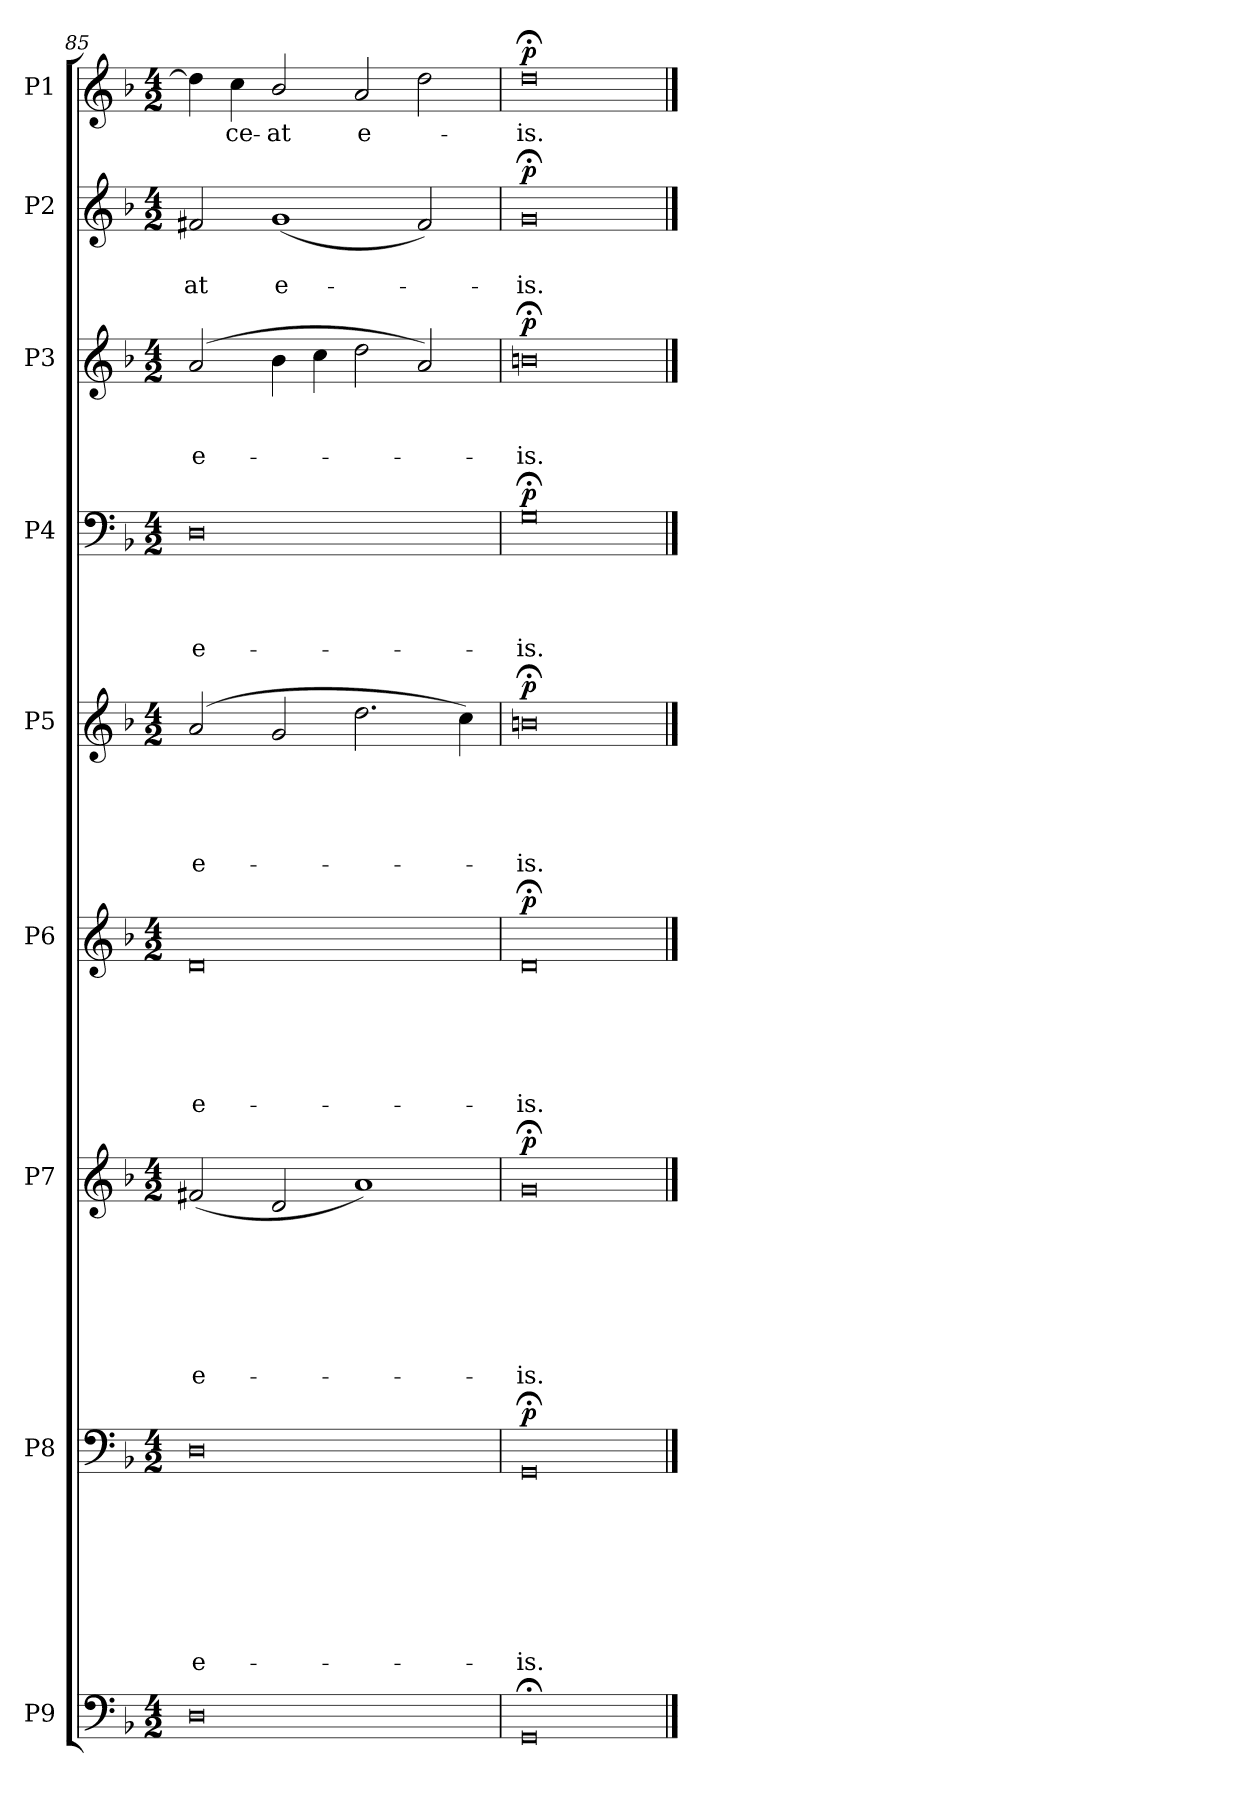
**kern	**kern	**text	**text	**text	**text	**text	**text	**text	**text	**dynam	**kern	**text	**text	**text	**text	**text	**text	**text	**dynam	**kern	**text	**text	**text	**text	**text	**text	**dynam	**kern	**text	**text	**text	**text	**text	**dynam	**kern	**text	**text	**text	**text	**dynam	**kern	**text	**text	**text	**dynam	**kern	**text	**text	**dynam	**kern	**text	**dynam
*part9	*part8	*part8	*part8	*part8	*part8	*part8	*part8	*part8	*part8	*part8	*part7	*part7	*part7	*part7	*part7	*part7	*part7	*part7	*part7	*part6	*part6	*part6	*part6	*part6	*part6	*part6	*part6	*part5	*part5	*part5	*part5	*part5	*part5	*part5	*part4	*part4	*part4	*part4	*part4	*part4	*part3	*part3	*part3	*part3	*part3	*part2	*part2	*part2	*part2	*part1	*part1	*part1
*staff9	*staff8	*staff8	*staff8	*staff8	*staff8	*staff8	*staff8	*staff8	*staff8	*staff8	*staff7	*staff7	*staff7	*staff7	*staff7	*staff7	*staff7	*staff7	*staff7	*staff6	*staff6	*staff6	*staff6	*staff6	*staff6	*staff6	*staff6	*staff5	*staff5	*staff5	*staff5	*staff5	*staff5	*staff5	*staff4	*staff4	*staff4	*staff4	*staff4	*staff4	*staff3	*staff3	*staff3	*staff3	*staff3	*staff2	*staff2	*staff2	*staff2	*staff1	*staff1	*staff1
*I"P9	*I"P8	*	*	*	*	*	*	*	*	*	*I"P7	*	*	*	*	*	*	*	*	*I"P6	*	*	*	*	*	*	*	*I"P5	*	*	*	*	*	*	*I"P4	*	*	*	*	*	*I"P3	*	*	*	*	*I"P2	*	*	*	*I"P1	*	*
*clefF4	*clefF4	*	*	*	*	*	*	*	*	*	*clefG2	*	*	*	*	*	*	*	*	*clefG2	*	*	*	*	*	*	*	*clefG2	*	*	*	*	*	*	*clefF4	*	*	*	*	*	*clefG2	*	*	*	*	*clefG2	*	*	*	*clefG2	*	*
*	*	*	*	*	*	*	*	*	*	*	*ITrd7c12	*	*	*	*	*	*	*	*	*	*	*	*	*	*	*	*	*	*	*	*	*	*	*	*	*	*	*	*	*	*ITrd7c12	*	*	*	*	*	*	*	*	*	*	*
*k[b-]	*k[b-]	*	*	*	*	*	*	*	*	*	*k[b-]	*	*	*	*	*	*	*	*	*k[b-]	*	*	*	*	*	*	*	*k[b-]	*	*	*	*	*	*	*k[b-]	*	*	*	*	*	*k[b-]	*	*	*	*	*k[b-]	*	*	*	*k[b-]	*	*
*F:	*F:	*	*	*	*	*	*	*	*	*	*F:	*	*	*	*	*	*	*	*	*F:	*	*	*	*	*	*	*	*F:	*	*	*	*	*	*	*F:	*	*	*	*	*	*F:	*	*	*	*	*F:	*	*	*	*F:	*	*
*M4/2	*M4/2	*	*	*	*	*	*	*	*	*	*M4/2	*	*	*	*	*	*	*	*	*M4/2	*	*	*	*	*	*	*	*M4/2	*	*	*	*	*	*	*M4/2	*	*	*	*	*	*M4/2	*	*	*	*	*M4/2	*	*	*	*M4/2	*	*
=85	=85	=85	=85	=85	=85	=85	=85	=85	=85	=85	=85	=85	=85	=85	=85	=85	=85	=85	=85	=85	=85	=85	=85	=85	=85	=85	=85	=85	=85	=85	=85	=85	=85	=85	=85	=85	=85	=85	=85	=85	=85	=85	=85	=85	=85	=85	=85	=85	=85	=85	=85	=85
!	!	!	!	!	!	!	!	!	!LO:LY:b	!	!	!	!	!	!	!	!	!LO:LY:b	!	!	!	!	!	!	!	!LO:LY:b	!	!	!	!	!	!	!LO:LY:b	!	!	!	!	!	!LO:LY:b	!	!	!	!	!LO:LY:b	!	!	!	!LO:LY:b	!	!	!	!
0D	0D	.	.	.	.	.	.	.	e-	.	(<2F#X/	.	.	.	.	.	.	e-	.	0d	.	.	.	.	.	e-	.	(<2a/	.	.	.	.	e-	.	0D	.	.	.	e-	.	(<2A/	.	.	e-	.	2f#X/	.	-at	.	4dd\]	.	.
!	!	!	!	!	!	!	!	!	!	!	!	!	!	!	!	!	!	!	!	!	!	!	!	!	!	!	!	!	!	!	!	!	!	!	!	!	!	!	!	!	!	!	!	!	!	!	!	!	!	!	!LO:LY:b	!
.	.	.	.	.	.	.	.	.	.	.	.	.	.	.	.	.	.	.	.	.	.	.	.	.	.	.	.	.	.	.	.	.	.	.	.	.	.	.	.	.	.	.	.	.	.	.	.	.	.	4cc\	-ce-	.
!	!	!	!	!	!	!	!	!	!	!	!	!	!	!	!	!	!	!	!	!	!	!	!	!	!	!	!	!	!	!	!	!	!	!	!	!	!	!	!	!	!	!	!	!	!	!	!	!LO:LY:b	!	!	!LO:LY:b	!
.	.	.	.	.	.	.	.	.	.	.	2D/	.	.	.	.	.	.	.	.	.	.	.	.	.	.	.	.	2g/	.	.	.	.	.	.	.	.	.	.	.	.	4B-\	.	.	.	.	(<1g	.	e-	.	2b-/	-at	.
.	.	.	.	.	.	.	.	.	.	.	.	.	.	.	.	.	.	.	.	.	.	.	.	.	.	.	.	.	.	.	.	.	.	.	.	.	.	.	.	.	4c\	.	.	.	.	.	.	.	.	.	.	.
!	!	!	!	!	!	!	!	!	!	!	!	!	!	!	!	!	!	!	!	!	!	!	!	!	!	!	!	!	!	!	!	!	!	!	!	!	!	!	!	!	!	!	!	!	!	!	!	!	!	!	!LO:LY:b	!
.	.	.	.	.	.	.	.	.	.	.	1A)	.	.	.	.	.	.	.	.	.	.	.	.	.	.	.	.	2.dd\	.	.	.	.	.	.	.	.	.	.	.	.	2d\	.	.	.	.	.	.	.	.	2a/	e-	.
.	.	.	.	.	.	.	.	.	.	.	.	.	.	.	.	.	.	.	.	.	.	.	.	.	.	.	.	.	.	.	.	.	.	.	.	.	.	.	.	.	2A/)	.	.	.	.	2f#/)	.	.	.	2dd\	.	.
.	.	.	.	.	.	.	.	.	.	.	.	.	.	.	.	.	.	.	.	.	.	.	.	.	.	.	.	4cc\)	.	.	.	.	.	.	.	.	.	.	.	.	.	.	.	.	.	.	.	.	.	.	.	.
=86	=86	=86	=86	=86	=86	=86	=86	=86	=86	=86	=86	=86	=86	=86	=86	=86	=86	=86	=86	=86	=86	=86	=86	=86	=86	=86	=86	=86	=86	=86	=86	=86	=86	=86	=86	=86	=86	=86	=86	=86	=86	=86	=86	=86	=86	=86	=86	=86	=86	=86	=86	=86
!	!	!	!	!	!	!	!	!	!LO:LY:b	!LO:DY:a	!	!	!	!	!	!	!	!LO:LY:b	!LO:DY:a	!	!	!	!	!	!	!LO:LY:b	!LO:DY:a	!	!	!	!	!	!LO:LY:b	!LO:DY:a	!	!	!	!	!LO:LY:b	!LO:DY:a	!	!	!	!LO:LY:b	!LO:DY:a	!	!	!LO:LY:b	!LO:DY:a	!	!LO:LY:b	!LO:DY:a
0GG;	0GG;	.	.	.	.	.	.	.	-is.	p	0G;	.	.	.	.	.	.	-is.	p	0d;	.	.	.	.	.	-is.	p	0bn;<	.	.	.	.	-is.	p	0G;<	.	.	.	-is.	p	0Bn;<	.	.	-is.	p	0g;	.	-is.	p	0dd;<	-is.	p
==	==	==	==	==	==	==	==	==	==	==	==	==	==	==	==	==	==	==	==	==	==	==	==	==	==	==	==	==	==	==	==	==	==	==	==	==	==	==	==	==	==	==	==	==	==	==	==	==	==	==	==	==
*-	*-	*-	*-	*-	*-	*-	*-	*-	*-	*-	*-	*-	*-	*-	*-	*-	*-	*-	*-	*-	*-	*-	*-	*-	*-	*-	*-	*-	*-	*-	*-	*-	*-	*-	*-	*-	*-	*-	*-	*-	*-	*-	*-	*-	*-	*-	*-	*-	*-	*-	*-	*-
